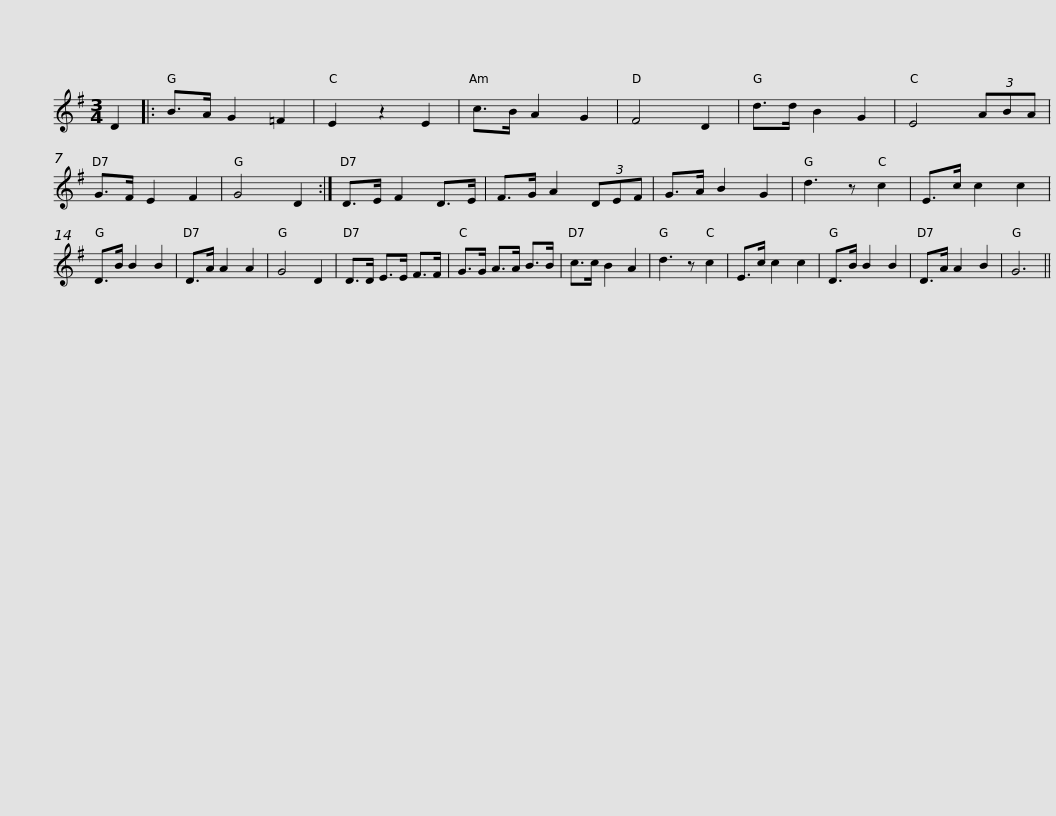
X:1
L:1/8
M:3/4
I:linebreak $
K:G
V:1 treble
V:1
 D2 |: B>A G2 =F2 | E2 z2 E2 | c>B A2 G2 | F4 D2 | %5
 d>d B2 G2 | E4 (3ABA | G>F E2 F2 | G4 D2 :| D>E F2 D>E |$ %10
 F>G A2 (3DEF | G>A B2 G2 | d3 z c2 | E>c c2 c2 | D>B B2 B2 | %15
 D>A A2 A2 | G4 D2 | D>D E>E F>F | G>G A>A B>B |$ c>c B2 A2 | %20
 d3 z c2 | E>c c2 c2 | D>B B2 B2 | D>A A2 B2 | G6 || %25
